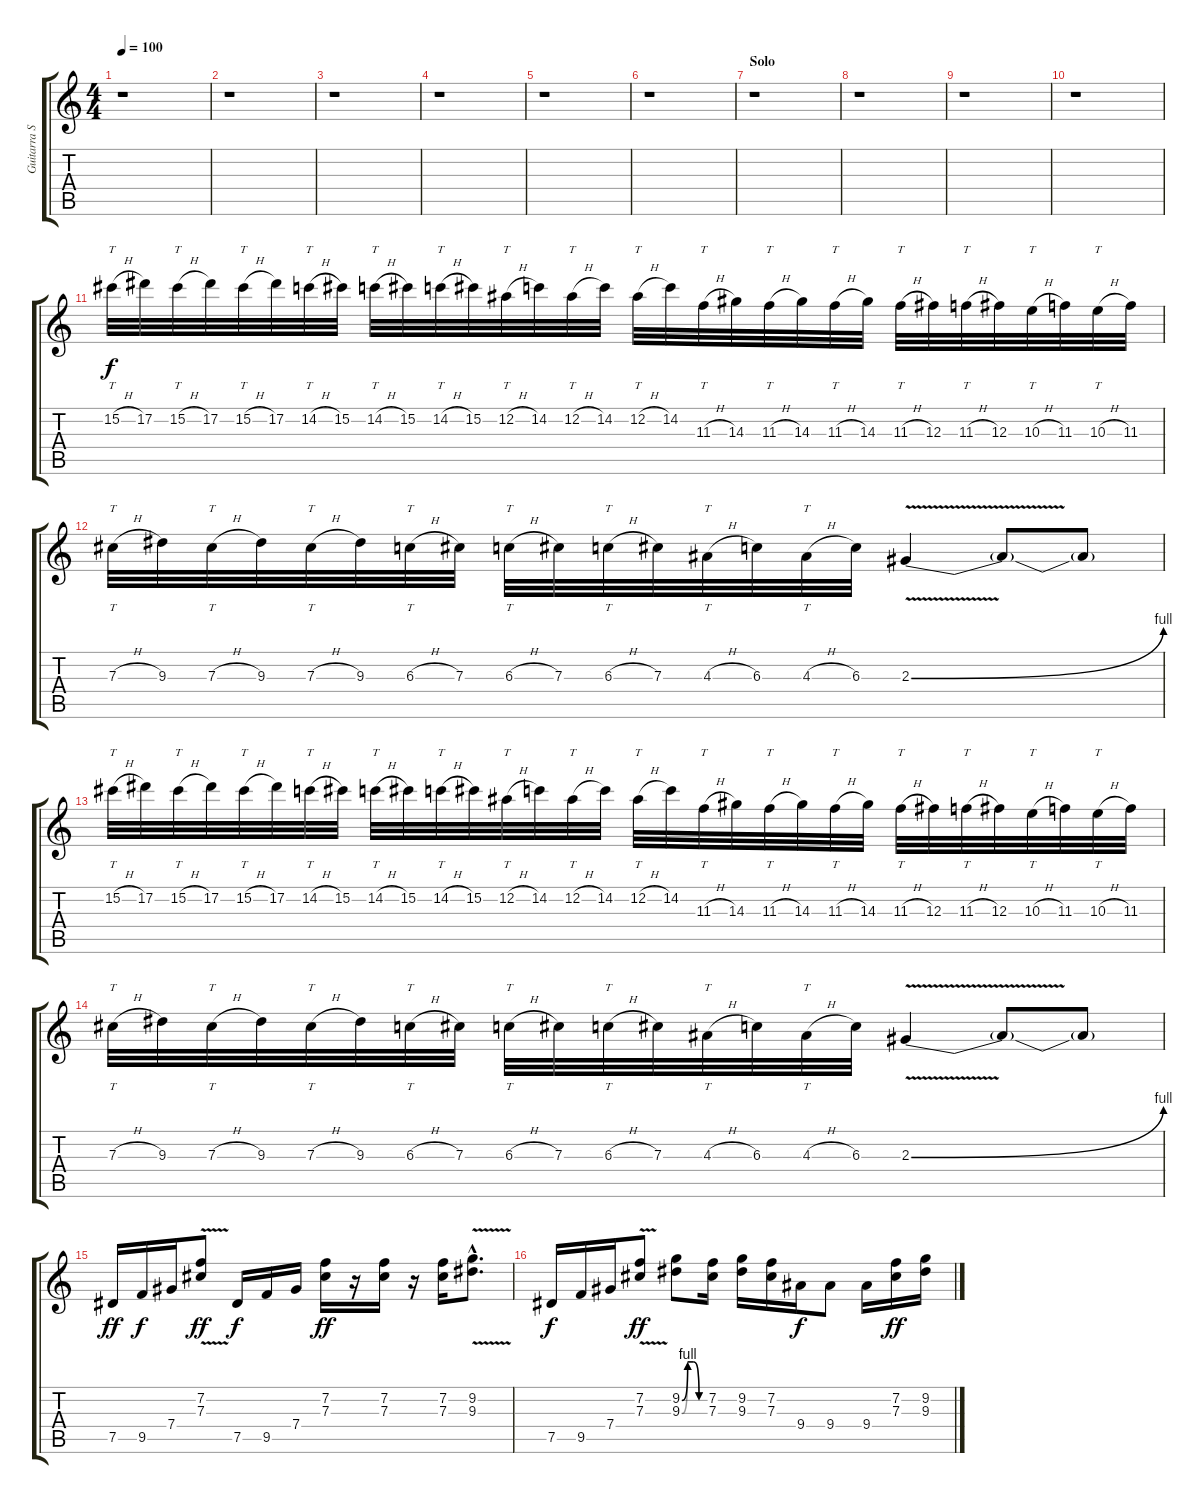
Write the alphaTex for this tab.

\track ("Guitarra Solo" "Guitarra S") {instrument overdrivenguitar}
\staff {score tabs}
\tuning (Eb4 Bb3 Gb3 Db3 Ab2 Eb2) {hide}
\ts (4 4)
\tempo 100
\clef g2
\ks c
r.1{dy f} |
r.1 |
r.1 |
r.1 |
r.1 |
r.1 |
\section ("" "Solo")
r.1 |
r.1 |
r.1 |
r.1 |
15.2{h}.32{tt} 17.2.32 15.2{h}.32{tt} 17.2.32 15.2{h}.32{tt} 17.2.32 14.2{h}.32{tt} 15.2.32 14.2{h}.32{tt} 15.2.32 14.2{h}.32{tt} 15.2.32 12.2{h}.32{tt} 14.2.32 12.2{h}.32{tt} 14.2.32 12.2{h}.32{tt} 14.2.32 11.3{h}.32{tt} 14.3.32 11.3{h}.32{tt} 14.3.32 11.3{h}.32{tt} 14.3.32 11.3{h}.32{tt} 12.3.32 11.3{h}.32{tt} 12.3.32 10.3{h}.32{tt} 11.3.32 10.3{h}.32{tt} 11.3.32 |
7.3{h}.32{tt} 9.3.32 7.3{h}.32{tt} 9.3.32 7.3{h}.32{tt} 9.3.32 6.3{h}.32{tt} 7.3.32 6.3{h}.32{tt} 7.3.32 6.3{h}.32{tt} 7.3.32 4.3{h}.32{tt} 6.3.32 4.3{h}.32{tt} 6.3.32 2.3{be (bend 0 0 60 4) v}.4 2.3{t}.8 2.3{t}.8 |
15.2{h}.32{tt} 17.2.32 15.2{h}.32{tt} 17.2.32 15.2{h}.32{tt} 17.2.32 14.2{h}.32{tt} 15.2.32 14.2{h}.32{tt} 15.2.32 14.2{h}.32{tt} 15.2.32 12.2{h}.32{tt} 14.2.32 12.2{h}.32{tt} 14.2.32 12.2{h}.32{tt} 14.2.32 11.3{h}.32{tt} 14.3.32 11.3{h}.32{tt} 14.3.32 11.3{h}.32{tt} 14.3.32 11.3{h}.32{tt} 12.3.32 11.3{h}.32{tt} 12.3.32 10.3{h}.32{tt} 11.3.32 10.3{h}.32{tt} 11.3.32 |
7.3{h}.32{tt} 9.3.32 7.3{h}.32{tt} 9.3.32 7.3{h}.32{tt} 9.3.32 6.3{h}.32{tt} 7.3.32 6.3{h}.32{tt} 7.3.32 6.3{h}.32{tt} 7.3.32 4.3{h}.32{tt} 6.3.32 4.3{h}.32{tt} 6.3.32 2.3{be (bend 0 0 60 4) v}.4 2.3{t}.8 2.3{t}.8 |
7.5.16{dy ff} 9.5.16{dy f} 7.4.16 (7.2{v} 7.3{v}).8{dy ff} 7.5.16{dy f} 9.5.16 7.4.16 (7.2 7.3).16{dy ff} r.16 (7.2 7.3).16 r.16 (7.2 7.3).16 (9.2{v hac} 9.3{v hac}).8{d} |
7.5.16{dy f} 9.5.16 7.4.16 (7.2{v} 7.3{v}).8{dy ff} (9.2{be (custom 0 0 15 4 30 4 45 0 60 0)} 9.3{be (custom 0 0 15 4 30 4 45 0 60 0)}).8 (7.2 7.3).16 (9.2 9.3).16 (7.2 7.3).16 9.4.16{dy f} 9.4.8 9.4.16 (7.2 7.3).16{dy ff} (9.2 9.3).16
